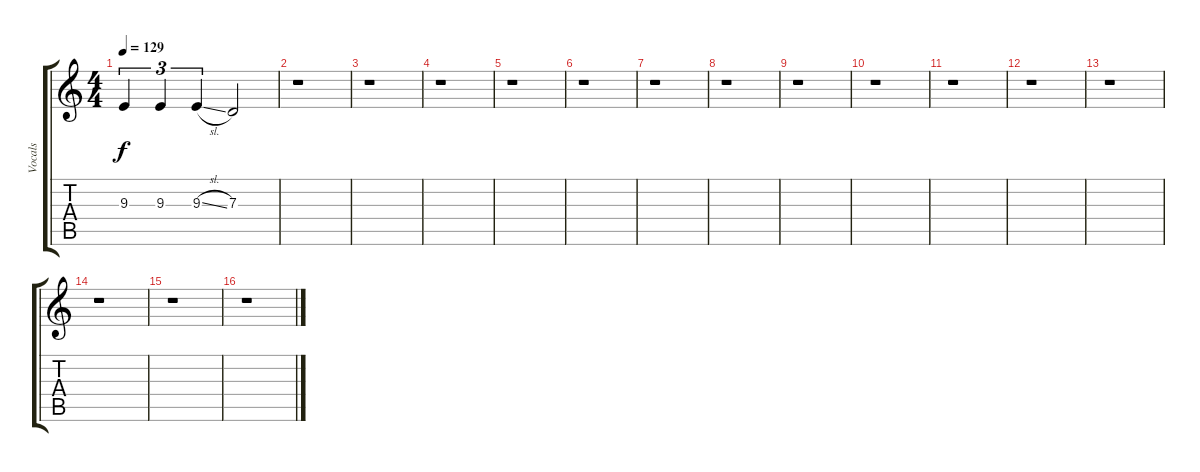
\track ("Vocals" "Vocals") {instrument flute}
\staff {score tabs}
\tuning (E4 B3 G3 D3 A2 E2) {hide}
\ts (4 4)
\tempo 129
\clef g2
\ks c
9.3.4{tu (3 2) dy f} 9.3.4{tu (3 2)} 9.3{sl}.4{tu (3 2)} 7.3.2 |
r.1 |
r.1 |
r.1 |
r.1 |
r.1 |
r.1 |
r.1 |
r.1 |
r.1 |
r.1 |
r.1 |
r.1 |
r.1 |
r.1 |
r.1
